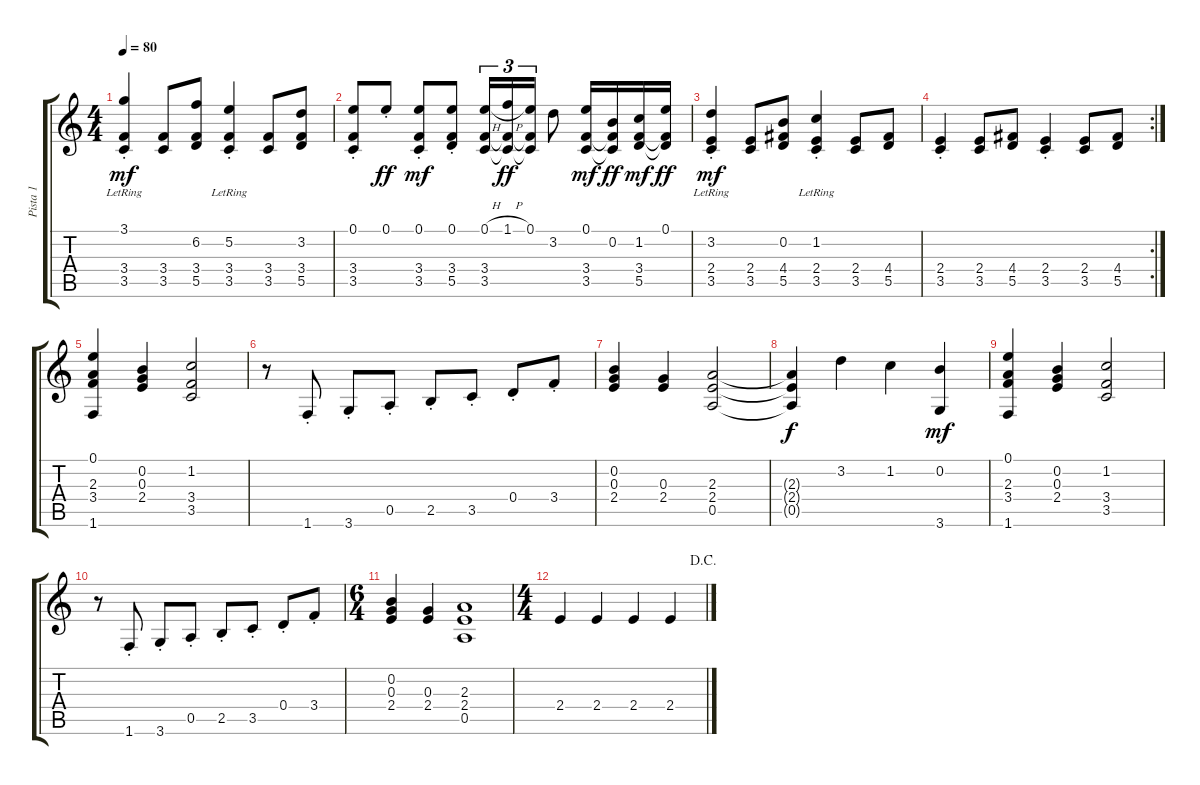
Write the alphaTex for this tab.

\track ("Pista 1" "Pista 1") {instrument acousticguitarsteel}
\staff {score tabs}
\tuning (E4 B3 G3 D3 A2 E2) {hide}
\ts (4 4)
\tempo 80
\clef g2
\ks c
(3.1{lr} 3.4{st} 3.5{st}).4{dy mf} (3.4 3.5).8 (6.2 3.4 5.5).8 (5.2{lr} 3.4{st} 3.5{st}).4 (3.4 3.5).8 (3.2 3.4 5.5).8 |
(0.1{st} 3.4 3.5).8 0.1{st}.8{dy ff} (0.1{st} 3.4 3.5).8{dy mf} (0.1{st} 3.4 5.5).8 (0.1{h} 3.4 3.5).16{tu (3 2)} (1.1{h} 3.4{t} 3.5{t}).16{tu (3 2) dy ff} (0.1 3.4{t} 3.5{t}).16{tu (3 2)} 3.2.8 (0.1 3.4 3.5).16{dy mf} (0.2 3.4{t} 3.5{t}).16{dy ff} (1.2 3.4 5.5).16{dy mf} (0.1 3.4{t} 5.5{t}).16{dy ff} |
(3.2{lr} 2.4{st} 3.5{st}).4{dy mf} (2.4 3.5).8 (0.2 4.4 5.5).8 (1.2{lr} 2.4{st} 3.5{st}).4 (2.4 3.5).8 (4.4 5.5).8 |
\rc 2
(2.4{st} 3.5{st}).4 (2.4 3.5).8 (4.4 5.5).8 (2.4{st} 3.5{st}).4 (2.4 3.5).8 (4.4 5.5).8 |
(0.1 2.3 3.4 1.6).4 (0.2 0.3 2.4).4 (1.2 3.4 3.5).2 |
r.8 1.6{st}.8 3.6{st}.8 0.5{st}.8 2.5{st}.8 3.5{st}.8 0.4{st}.8 3.4{st}.8 |
(0.2 0.3 2.4).4 (0.3 2.4).4 (2.3 2.4 0.5).2 |
(2.3{t} 2.4{t} 0.5{t}).4{dy f} 3.2.4 1.2.4 (0.2 3.6).4{dy mf} |
(0.1 2.3 3.4 1.6).4 (0.2 0.3 2.4).4 (1.2 3.4 3.5).2 |
r.8 1.6{st}.8 3.6{st}.8 0.5{st}.8 2.5{st}.8 3.5{st}.8 0.4{st}.8 3.4{st}.8 |
\ts (6 4)
(0.2 0.3 2.4).4 (0.3 2.4).4 (2.3 2.4 0.5).1 |
\ts (4 4)
\jump dacapo
2.4.4 2.4.4 2.4.4 2.4.4
